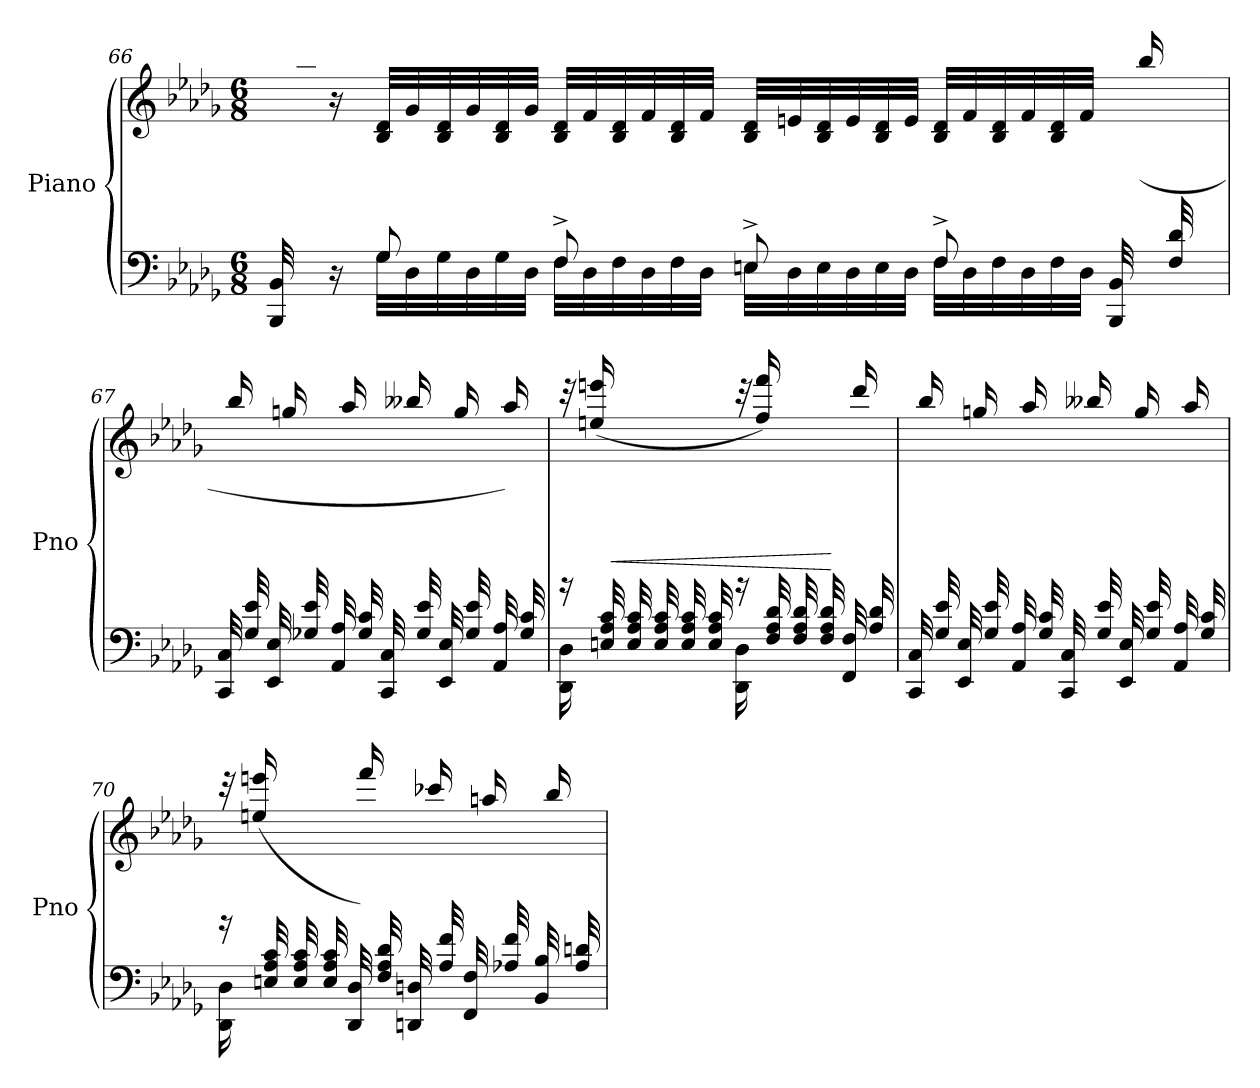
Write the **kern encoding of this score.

**kern	**kern	**dynam
*part1	*part1	*part1
*staff2	*staff1	*staff1/2
*I"Piano	*	*
*I'Pno	*	*
!!LO:LB:g=z
*clefF4	*clefG2	*
*k[b-e-a-d-g-]	*k[b-e-a-d-g-]	*
*M6/8	*M6/8	*
=66	=66	=66
*^	*^	*
32BBB-/ 32BB-/LLL	8ryy	16ryy	32ryy	.
32ryy	.	.	32b-\ 32bb-\JJJ	.
16r	.	16r	16.ryy	.
*	*Xtuplet	*Xtuplet	*	*
8G-/	48G-\LLL	48B-/ 48d-/LLL	.	.
.	48D-\	48g-/	.	.
*	*	*v	*v	*
.	48G-\	48B-/ 48d-/	.
.	48D-\	48g-/	.
.	48G-\	48B-/ 48d-/	.
.	48D-\JJJ	48g-/JJJ	.
8F^/	48F\LLL	48B-/ 48d-/LLL	.
.	48D-\	48f/	.
.	48F\	48B-/ 48d-/	.
.	48D-\	48f/	.
.	48F\	48B-/ 48d-/	.
.	48D-\JJJ	48f/JJJ	.
8En^/	48E\LLL	48B-/ 48d-/LLL	.
.	48D-\	48en/	.
.	48E\	48B-/ 48d-/	.
.	48D-\	48e/	.
.	48E\	48B-/ 48d-/	.
.	48D-\JJJ	48e/JJJ	.
8F^/	48F\LLL	48B-/ 48d-/LLL	.
.	48D-\	48f/	.
.	48F\	48B-/ 48d-/	.
.	48D-\	48f/	.
.	48F\	48B-/ 48d-/	.
.	48D-\JJJ	48f/JJJ	.
32BBB-/ 32BB-/LLL	8ryy	32ryy	.
*	*	*^	*
32ryy	.	16bb-/	(32b-\ 32bb-\	.
32F/ 32d-/	.	.	32ryy	.
32ryy	.	32ryy	32d-\ 32f\JJJ	.
*v	*v	*	*	*
=67	=67	=67	=67
32CC/ 32C/LLL	32ryy	32ryy	.
32ryy	16bb-/	32b-\ 32bb-\	.
32G-/ 32e-/	.	32ryy	.
32ryy	16ryy	32e-\ 32g-\JJJ	.
32EE-/ 32E-/LLL	.	32ryy	.
32ryy	16ggn/	32gn\ 32ggn\	.
32G-X/ 32e-/	.	32ryy	.
32ryy	16ryy	32e-\ 32g-X\JJJ	.
32AA-/ 32A-/LLL	.	32ryy	.
32ryy	16aa-/	32a-\ 32aa-\	.
32G-/ 32c/	.	32ryy	.
32ryy	16ryy	32e-\ 32g-\JJJ	.
32CC/ 32C/LLL	.	32ryy	.
32ryy	16bb--X/	32b--X\ 32bb--X\	.
32G-/ 32e-/	.	32ryy	.
32ryy	16ryy	32e-\ 32g-\JJJ	.
32EE-/ 32E-/LLL	.	32ryy	.
32ryy	16gg/	32gn\ 32gg\	.
32G-/ 32e-/	.	32ryy	.
32ryy	16ryy	32e-\ 32g-X\JJJ	.
32AA-/ 32A-/LLL	.	32ryy	.
32ryy	16aa-/	32a-\ 32aa-\)	.
32G-/ 32c/	.	32ryy	.
32ryy	32ryy	32e-\ 32g-\JJJ	.
!!LO:LB:g=z
=68	=68	=68	=68
*^	*	*^	*
16DD-\ 16D-\	16rb	32rccc	32ryy	16.ryy	.
.	.	(>16een/ 16eeen/	32ryy@	.	.
16ryy	32En/ 32A-/ 32c/LLL	.	32ryy@	.	.
!	!	!	!	!	!LO:HP:b
.	32ryy	32ryy	32ryy@	32en\ 32a-\ 32cc\	<
8ryy	32E/ 32A-/ 32c/	8ryy	32ryy@	32ryy	.
.	32ryy	.	32ryy@	32e\ 32a-\ 32cc\	.
.	32E/ 32A-/ 32c/	.	32ryy@	32ryy	.
.	32ryy	.	32ryy@	32e\ 32a-\ 32cc\	.
8ryy	32E/ 32A-/ 32c/	8ryy	32ryy@	32ryy	.
.	32ryy	.	32ryy@	32e\ 32a-\ 32cc\	.
.	32E/ 32A-/ 32c/	.	32ryy@	32ryy	.
.	32ryy	.	32ryy@	32e\ 32a-\ 32cc\JJJ	.
16DD-\ 16D-\	16rb	32rccc	32ryy@	16.ryy	.
.	.	16ff/ 16fff/)	32ryy@	.	.
16ryy	32F/ 32A-/ 32d-/LLL	.	32ryy@	.	.
.	32ryy	32ryy	32ryy@	32f\ 32a-\ 32dd-\	.
8ryy	32F/ 32A-/ 32d-/	8ryy	32ryy@	32ryy	.
.	32ryy	.	32ryy@	32f\ 32a-\ 32dd-\	.
.	32F/ 32A-/ 32d-/	.	32ryy@	32ryy	.
.	32ryy	.	32ryy@	32f\ 32a-\ 32dd-\JJJ	[
32FF/ 32F/LLL	8ryy	32ryy	32ryy@	8ryy	.
32ryy	.	16ddd-/	32dd-\ 32ddd-\	.	.
32A-/ 32d-/	.	.	32ryy	.	.
32ryy	.	32ryy	32d-\ 32f\JJJ	.	.
*v	*v	*	*	*	*
*	*	*v	*v	*
=69	=69	=69	=69
32CC/ 32C/LLL	32ryy	32ryy	.
32ryy	16bb-/	32b-\ 32bb-\	.
32G-/ 32e-/	.	32ryy	.
32ryy	16ryy	32e-\ 32g-\JJJ	.
32EE-/ 32E-/LLL	.	32ryy	.
32ryy	16ggn/	32gn\ 32ggn\	.
32G-/ 32e-/	.	32ryy	.
32ryy	16ryy	32e-\ 32g-X\JJJ	.
32AA-/ 32A-/LLL	.	32ryy	.
32ryy	16aa-/	32a-\ 32aa-\	.
32G-/ 32c/	.	32ryy	.
32ryy	16ryy	32e-\ 32g-\JJJ	.
32CC/ 32C/LLL	.	32ryy	.
32ryy	16bb--X/	32b--X\ 32bb--X\	.
32G-/ 32e-/	.	32ryy	.
32ryy	16ryy	32e-\ 32g-\JJJ	.
32EE-/ 32E-/LLL	.	32ryy	.
32ryy	16gg/	32gn\ 32gg\	.
32G-/ 32e-/	.	32ryy	.
32ryy	16ryy	32e-\ 32g-X\JJJ	.
32AA-/ 32A-/LLL	.	32ryy	.
32ryy	16aa-/	32a-\ 32aa-\	.
32G-/ 32c/	.	32ryy	.
32ryy	32ryy	32e-\ 32g-\JJJ	.
!!LO:PB:g=z
=70	=70	=70	=70
*^	*	*^	*
16DD-\ 16D-\	16rb	32rccc	32ryy	16.ryy	.
.	.	(>16een/ 16eeen/	32ryy@	.	.
16ryy	32En/ 32A-/ 32c/LLL	.	32ryy@	.	.
.	32ryy	32ryy	32ryy@	32en\ 32a-\ 32cc\	.
8ryy	32E/ 32A-/ 32c/	8ryy	32ryy@	32ryy	.
.	32ryy	.	32ryy@	32e\ 32a-\ 32cc\	.
.	32E/ 32A-/ 32c/	.	32ryy@	32ryy	.
.	32ryy	.	32ryy@	32e\ 32a-\ 32cc\JJJ	.
32DD-/ 32D-/LLL	2ryy	32ryy	32ryy@	2ryy	.
32ryy	.	16fff/	32ff\ 32fff\)	.	.
32F/ 32A-/ 32d-/	.	.	32ryy	.	.
32ryy	.	16ryy	32f\ 32a-\ 32dd-\JJJ	.	.
32DDn/ 32Dn/LLL	.	.	32ryy	.	.
32ryy	.	16ccc-X/	32cc-X\ 32ccc-X\	.	.
32A-/ 32f/	.	.	32ryy	.	.
32ryy	.	16ryy	32f\ 32a-\JJJ	.	.
32FF/ 32F/LLL	.	.	32ryy	.	.
32ryy	.	16aan/	32an\ 32aan\	.	.
32A-X/ 32f/	.	.	32ryy	.	.
32ryy	.	16ryy	32f\ 32a-X\JJJ	.	.
32BB-/ 32B-/LLL	.	.	32ryy	.	.
32ryy	.	16bb-/	32b-\ 32bb-\	.	.
32A-/ 32dn/	.	.	32ryy	.	.
32ryy	.	32ryy	32f\ 32a-\JJJ	.	.
*v	*v	*	*	*	*
*	*v	*v	*v	*
=	=	=
*-	*-	*-
